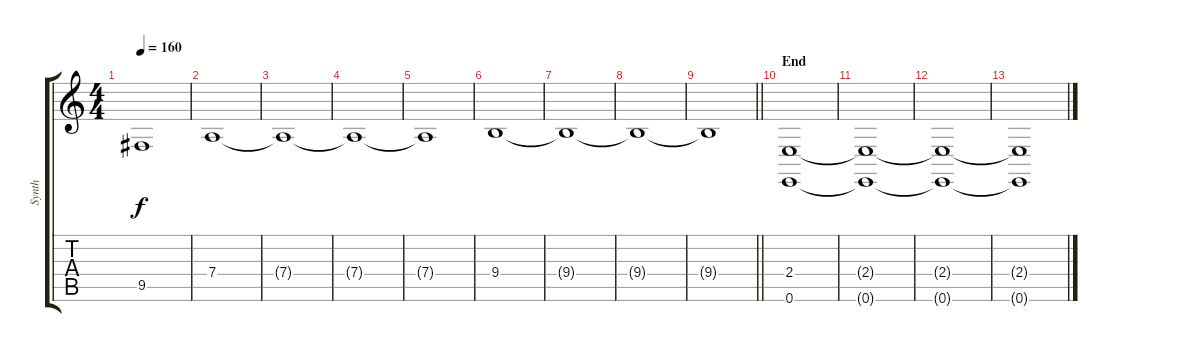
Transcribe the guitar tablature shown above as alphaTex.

\track ("Synth" "Synth") {instrument choiraahs}
\staff {score tabs}
\tuning (E4 B3 G3 D3 A2 E2) {hide}
\ts (4 4)
\tempo 160
\clef g2
\ks c
9.5{t}.1{dy f} |
7.4.1 |
7.4{t}.1 |
7.4{t}.1 |
7.4{t}.1 |
9.4.1 |
9.4{t}.1 |
9.4{t}.1 |
\barLineRight lightlight
9.4{t}.1 |
\section ("" "End")
(2.4 0.6).1{volume 13} |
(2.4{t} 0.6{t}).1 |
(2.4{t} 0.6{t}).1 |
(2.4{t} 0.6{t}).1
